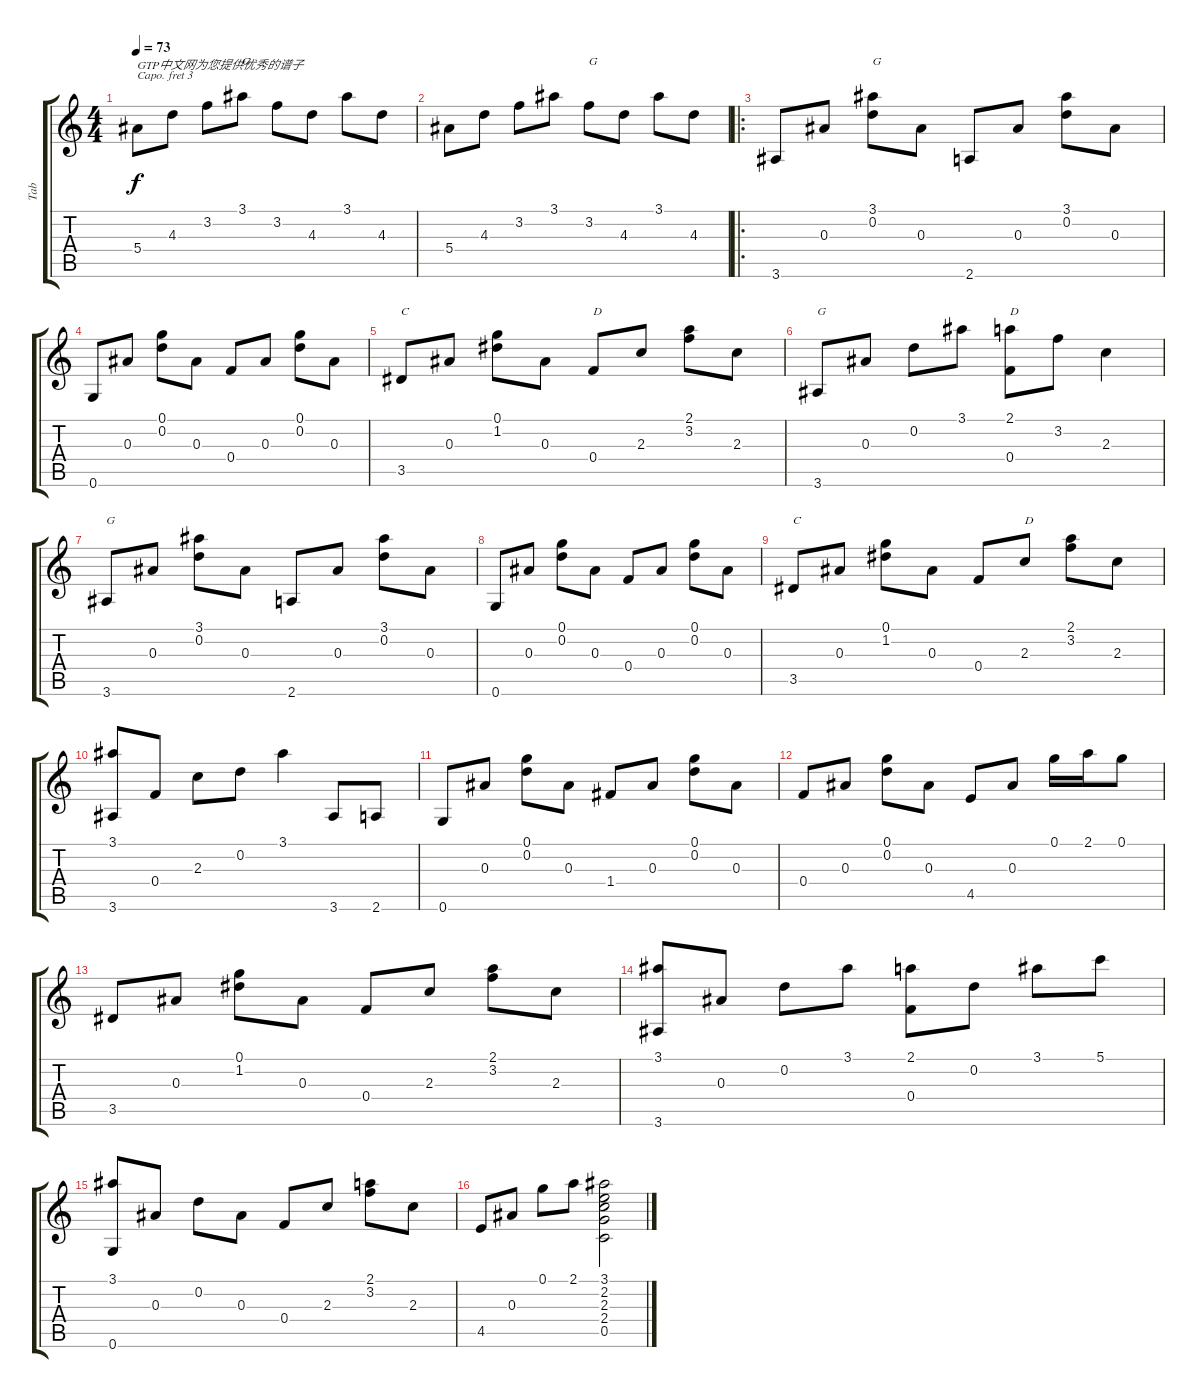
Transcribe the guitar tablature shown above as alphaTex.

\track ("Tab" "Tab") {instrument acousticguitarnylon}
\staff {score tabs}
\capo 3
\tuning (E4 B3 G3 D3 A2 E2) {hide}
\ts (4 4)
\tempo 73
\clef g2
\ks c
5.4.8{txt "GTP中文网为您提供优秀的谱子" dy f instrument acousticguitarnylon} 4.3.8 3.2.8 3.1.8{txt "G"} 3.2.8 4.3.8 3.1.8 4.3.8 |
5.4.8 4.3.8 3.2.8 3.1.8 3.2.8{txt "G"} 4.3.8 3.1.8 4.3.8 |
\ro
3.6.8 0.3.8 (3.1 0.2).8{txt "G"} 0.3.8 2.6.8 0.3.8 (3.1 0.2).8 0.3.8 |
0.6.8 0.3.8 (0.1 0.2).8 0.3.8 0.4.8 0.3.8 (0.1 0.2).8 0.3.8 |
3.5.8{txt "C"} 0.3.8 (0.1 1.2).8 0.3.8 0.4.8{txt "D"} 2.3.8 (2.1 3.2).8 2.3.8 |
3.6.8{txt "G"} 0.3.8 0.2.8 3.1.8 (2.1 0.4).8{txt "D"} 3.2.8 2.3.4 |
3.6.8{txt "G"} 0.3.8 (3.1 0.2).8 0.3.8 2.6.8 0.3.8 (3.1 0.2).8 0.3.8 |
0.6.8 0.3.8 (0.1 0.2).8 0.3.8 0.4.8 0.3.8 (0.1 0.2).8 0.3.8 |
3.5.8{txt "C"} 0.3.8 (0.1 1.2).8 0.3.8 0.4.8 2.3.8{txt "D"} (2.1 3.2).8 2.3.8 |
(3.1 3.6).8 0.4.8 2.3.8 0.2.8 3.1.4 3.6.8 2.6.8 |
0.6.8 0.3.8 (0.1 0.2).8 0.3.8 1.4.8 0.3.8 (0.1 0.2).8 0.3.8 |
0.4.8 0.3.8 (0.1 0.2).8 0.3.8 4.5.8 0.3.8 0.1.16 2.1.16 0.1.8 |
3.5.8 0.3.8 (0.1 1.2).8 0.3.8 0.4.8 2.3.8 (2.1 3.2).8 2.3.8 |
(3.1 3.6).8 0.3.8 0.2.8 3.1.8 (2.1 0.4).8 0.2.8 3.1.8 5.1.8 |
(3.1 0.6).8 0.3.8 0.2.8 0.3.8 0.4.8 2.3.8 (2.1 3.2).8 2.3.8 |
4.5.8 0.3.8 0.1.8 2.1.8 (3.1 2.2 2.3 2.4 0.5).2
